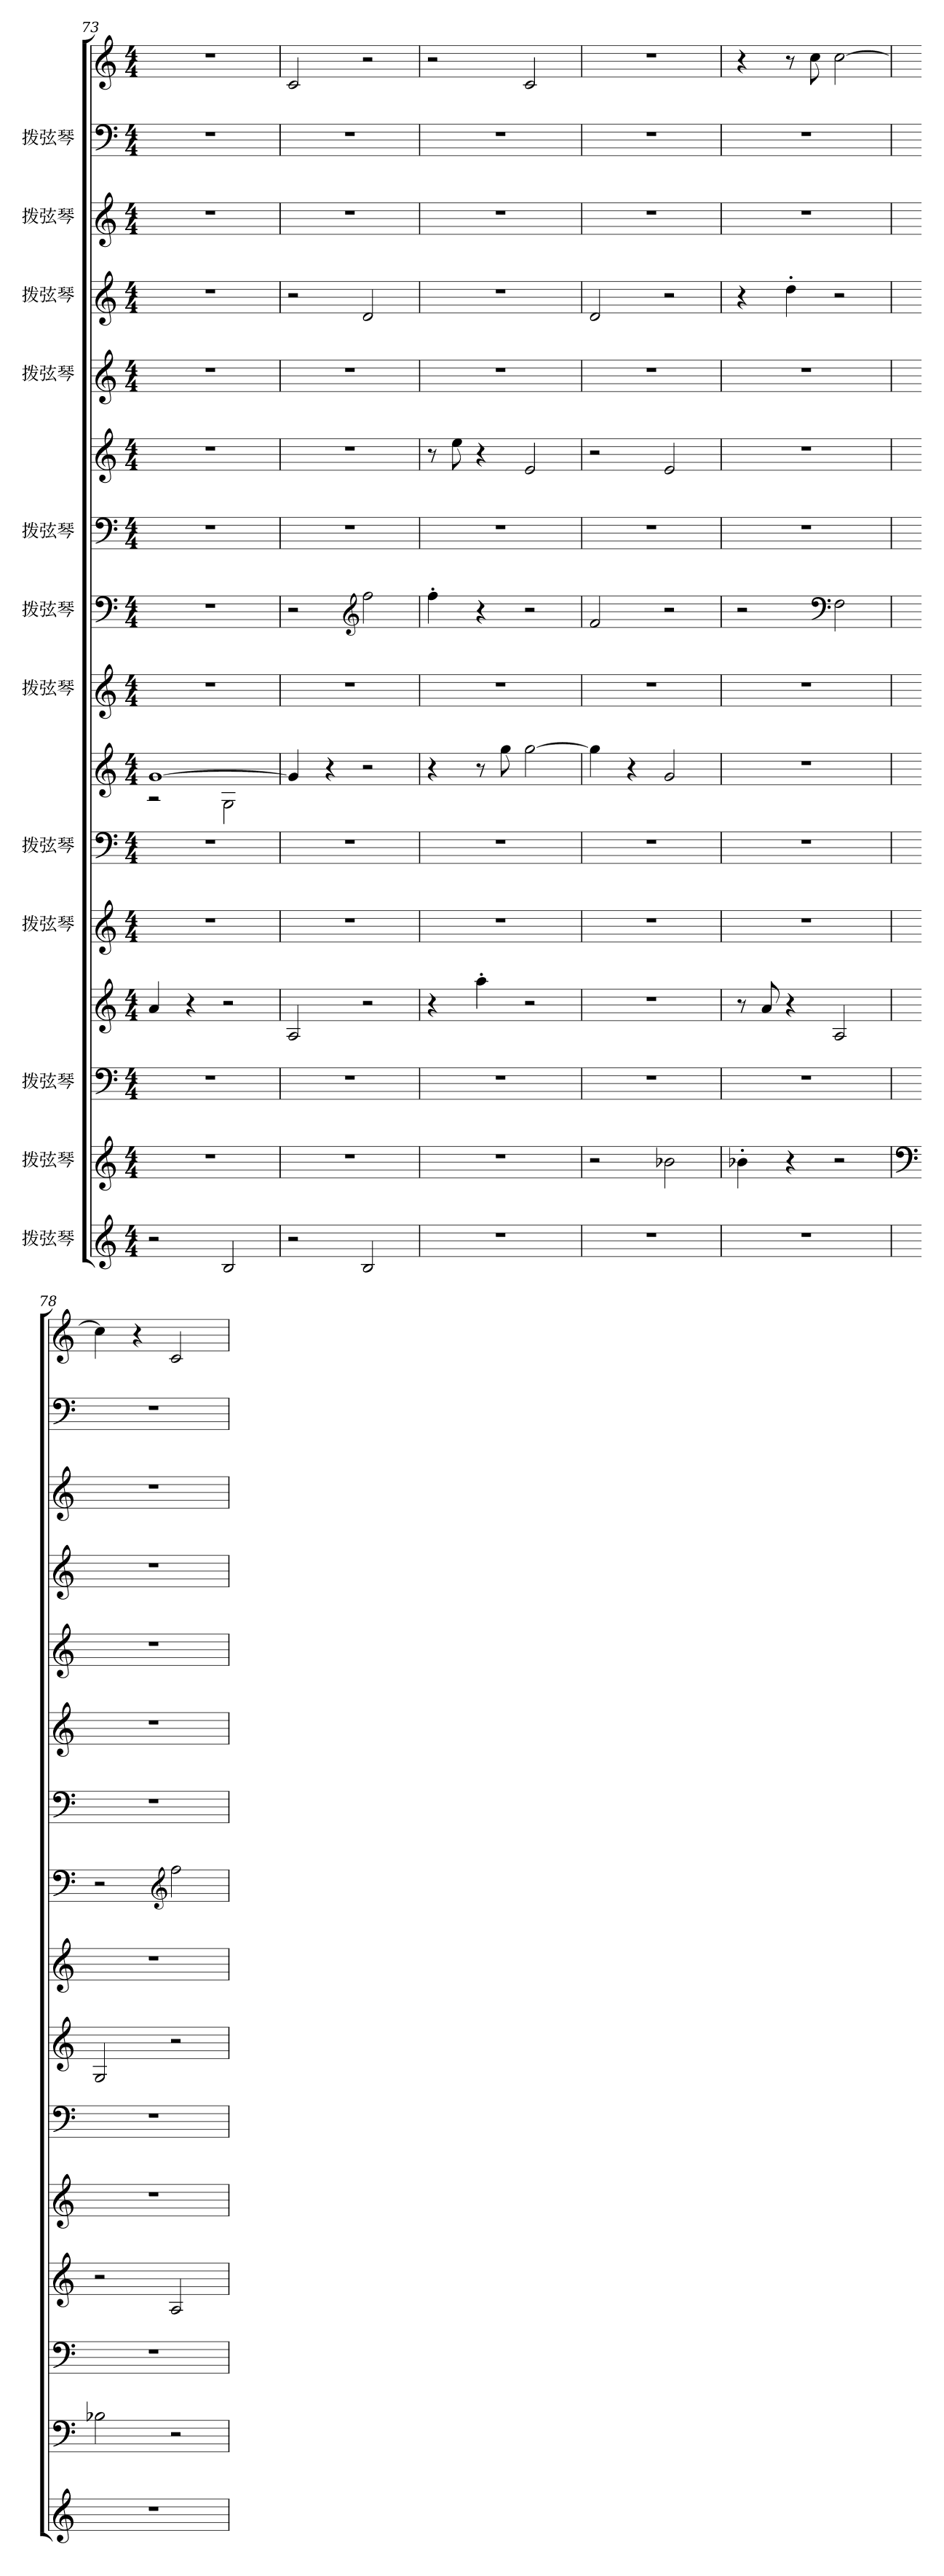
**kern	**kern	**kern	**kern	**kern	**kern	**kern	**kern	**kern	**kern	**kern	**kern	**kern	**kern	**kern	**kern
*part12	*part11	*part10	*part10	*part9	*part8	*part8	*part7	*part6	*part5	*part5	*part4	*part3	*part2	*part1	*part1
*staff16	*staff15	*staff14	*staff13	*staff12	*staff11	*staff10	*staff9	*staff8	*staff7	*staff6	*staff5	*staff4	*staff3	*staff2	*staff1
*I"拨弦琴	*I"拨弦琴	*I"拨弦琴	*	*I"拨弦琴	*I"拨弦琴	*	*I"拨弦琴	*I"拨弦琴	*I"拨弦琴	*	*I"拨弦琴	*I"拨弦琴	*I"拨弦琴	*I"拨弦琴	*
*clefG2	*clefG2	*clefF4	*clefG2	*clefG2	*clefF4	*clefG2	*clefG2	*clefF4	*clefF4	*clefG2	*clefG2	*clefG2	*clefG2	*clefF4	*clefG2
*k[]	*k[]	*k[]	*k[]	*k[]	*k[]	*k[]	*k[]	*k[]	*k[]	*k[]	*k[]	*k[]	*k[]	*k[]	*k[]
*M4/4	*M4/4	*M4/4	*M4/4	*M4/4	*M4/4	*M4/4	*M4/4	*M4/4	*M4/4	*M4/4	*M4/4	*M4/4	*M4/4	*M4/4	*M4/4
=73	=73	=73	=73	=73	=73	=73	=73	=73	=73	=73	=73	=73	=73	=73	=73
*	*	*	*	*	*	*^	*	*	*	*	*	*	*	*	*
2r	1r	1r	4a/	1r	1r	[1g	2r	1r	1r	1r	1r	1r	1r	1r	1r	1r
.	.	.	4r	.	.	.	.	.	.	.	.	.	.	.	.	.
2B/	.	.	2r	.	.	.	2G\	.	.	.	.	.	.	.	.	.
*	*	*	*	*	*	*v	*v	*	*	*	*	*	*	*	*	*
=74	=74	=74	=74	=74	=74	=74	=74	=74	=74	=74	=74	=74	=74	=74	=74
2r	1r	1r	2A/	1r	1r	4g/]	1r	2r	1r	1r	1r	2r	1r	1r	2c/
.	.	.	.	.	.	4r	.	.	.	.	.	.	.	.	.
*	*	*	*	*	*	*	*	*clefG2	*	*	*	*	*	*	*
2B/	.	.	2r	.	.	2r	.	2ff\	.	.	.	2d/	.	.	2r
!!LO:PB:g=z
=75	=75	=75	=75	=75	=75	=75	=75	=75	=75	=75	=75	=75	=75	=75	=75
1r	1r	1r	4r	1r	1r	4r	1r	4ff'\	1r	8r	1r	1r	1r	1r	2r
.	.	.	.	.	.	.	.	.	.	8ee\	.	.	.	.	.
.	.	.	4aa'\	.	.	8r	.	4r	.	4r	.	.	.	.	.
.	.	.	.	.	.	8gg\	.	.	.	.	.	.	.	.	.
.	.	.	2r	.	.	[2gg\	.	2r	.	2e/	.	.	.	.	2c/
=76	=76	=76	=76	=76	=76	=76	=76	=76	=76	=76	=76	=76	=76	=76	=76
1r	2r	1r	1r	1r	1r	4gg\]	1r	2f/	1r	2r	1r	2d/	1r	1r	1r
.	.	.	.	.	.	4r	.	.	.	.	.	.	.	.	.
.	2b-X\	.	.	.	.	2g/	.	2r	.	2e/	.	2r	.	.	.
=77	=77	=77	=77	=77	=77	=77	=77	=77	=77	=77	=77	=77	=77	=77	=77
1r	4b-X'\	1r	8r	1r	1r	1r	1r	2r	1r	1r	1r	4r	1r	1r	4r
.	.	.	8a/	.	.	.	.	.	.	.	.	.	.	.	.
.	4r	.	4r	.	.	.	.	.	.	.	.	4dd'\	.	.	8r
.	.	.	.	.	.	.	.	.	.	.	.	.	.	.	8cc\
*	*	*	*	*	*	*	*	*clefF4	*	*	*	*	*	*	*
.	2r	.	2A/	.	.	.	.	2F\	.	.	.	2r	.	.	[2cc\
=78	=78	=78	=78	=78	=78	=78	=78	=78	=78	=78	=78	=78	=78	=78	=78
*	*clefF4	*	*	*	*	*	*	*	*	*	*	*	*	*	*
1r	2B-X\	1r	2r	1r	1r	2G/	1r	2r	1r	1r	1r	1r	1r	1r	4cc\]
.	.	.	.	.	.	.	.	.	.	.	.	.	.	.	4r
*	*	*	*	*	*	*	*	*clefG2	*	*	*	*	*	*	*
.	2r	.	2A/	.	.	2r	.	2ff\	.	.	.	.	.	.	2c/
=	=	=	=	=	=	=	=	=	=	=	=	=	=	=	=
*-	*-	*-	*-	*-	*-	*-	*-	*-	*-	*-	*-	*-	*-	*-	*-
